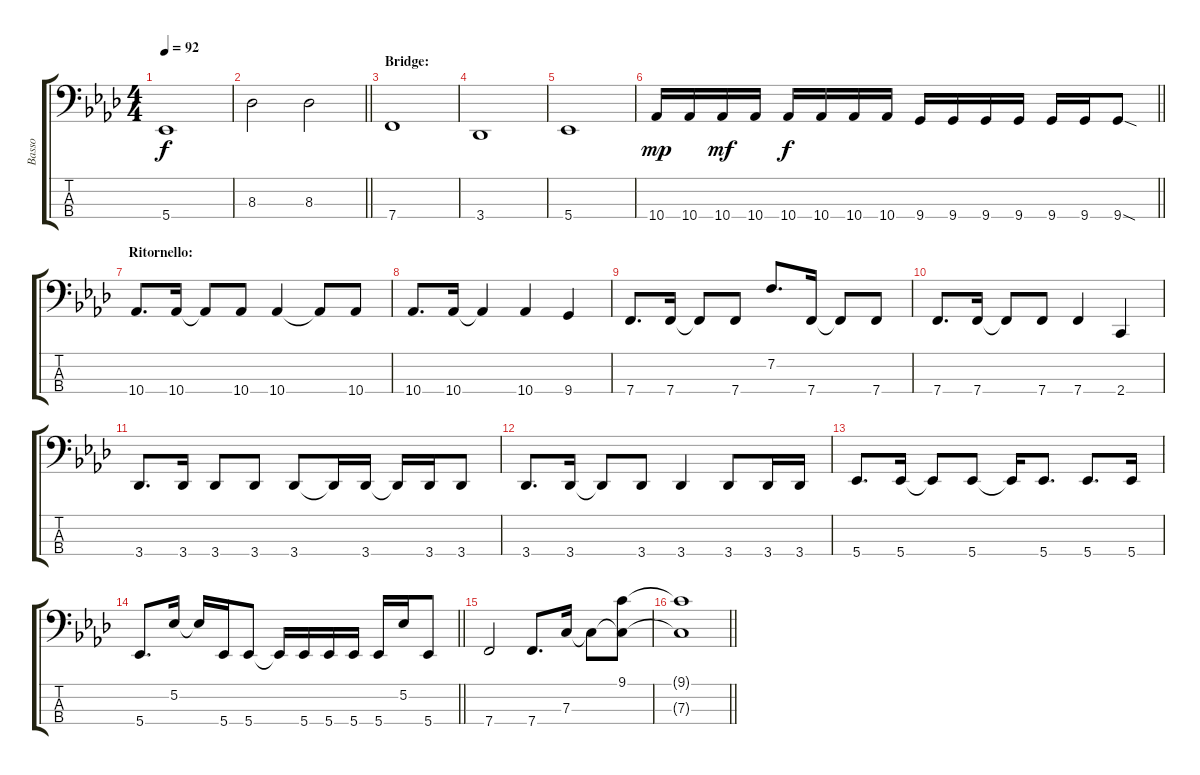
\track ("Basso" "Basso") {instrument electricbasspick}
\staff {score tabs}
\tuning (Eb2 Bb1 F1 Bb0) {hide}
\ts (4 4)
\tempo 92
\clef f4
\ks fminor
5.4.1{dy f} |
\barLineRight lightlight
8.3.2 8.3.2 |
\section ("" "Bridge:")
7.4.1 |
3.4.1 |
5.4.1 |
\barLineRight lightlight
10.4.16{dy mp} 10.4.16 10.4.16{dy mf} 10.4.16 10.4.16{dy f} 10.4.16 10.4.16 10.4.16 9.4.16 9.4.16 9.4.16 9.4.16 9.4.16 9.4.16 9.4{sod}.8 |
\section ("" "Ritornello:")
10.4.8{d} 10.4.16 10.4{t}.8 10.4.8 10.4.4 10.4{t}.8 10.4.8 |
10.4.8{d} 10.4.16 10.4{t}.4 10.4.4 9.4.4 |
7.4.8{d} 7.4.16 7.4{t}.8 7.4.8 7.2.8{d} 7.4.16 7.4{t}.8 7.4.8 |
7.4.8{d} 7.4.16 7.4{t}.8 7.4.8 7.4.4 2.4.4 |
3.4.8{d} 3.4.16 3.4.8 3.4.8 3.4.8 3.4{t}.16 3.4.16 3.4{t}.16 3.4.16 3.4.8 |
3.4.8{d} 3.4.16 3.4{t}.8 3.4.8 3.4.4 3.4.8 3.4.16 3.4.16 |
5.4.8{d} 5.4.16 5.4{t}.8 5.4.8 5.4{t}.16 5.4.8{d} 5.4.8{d} 5.4.16 |
\barLineRight lightlight
5.4.8{d} 5.2.16 5.2{t}.16 5.4.16 5.4.8 5.4{t}.16 5.4.16 5.4.16 5.4.16 5.4.16 5.2.16 5.4.8 |
7.4.2 7.4.8{d} 7.3.16 7.3{t}.8 (9.1 7.3{t}).8 |
\barLineRight lightlight
(9.1{t} 7.3{t}).1
